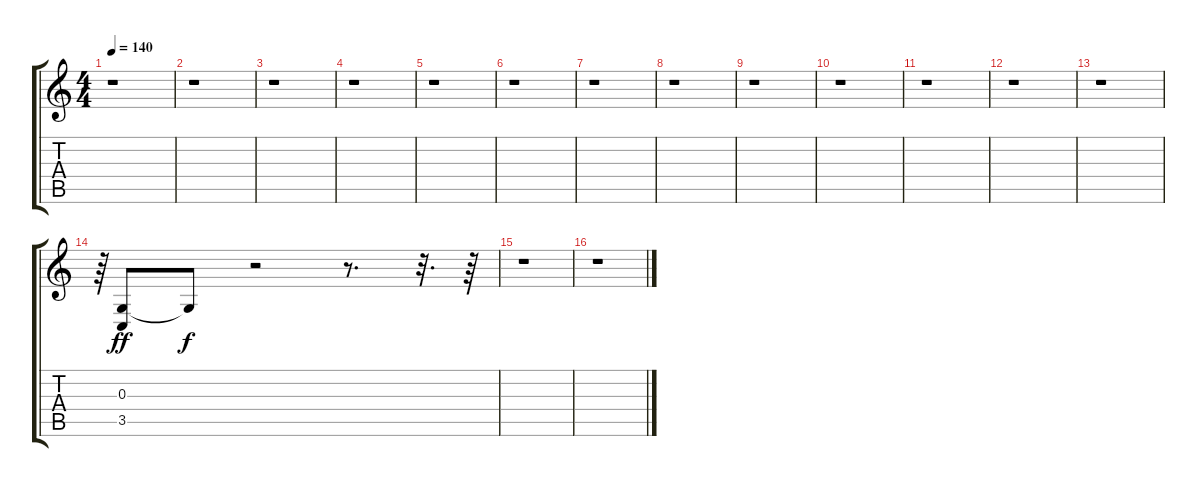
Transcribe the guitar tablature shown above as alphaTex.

\track "" {instrument melodictom}
\staff {score tabs}
\tuning (E4 B3 G3 D3 A2 E2) {hide}
\ts (4 4)
\tempo 140
\clef g2
\ks c
r.1{dy fff} |
r.1 |
r.1 |
r.1 |
r.1 |
r.1 |
r.1 |
r.1 |
r.1 |
r.1 |
r.1 |
r.1 |
r.1 |
r.64{tu (3 2)} (0.3 3.5).8{dy ff balance 4} 0.3{t}.8{dy f balance 12} r.2 r.8{d} r.32{d} r.64 |
r.1 |
r.1
